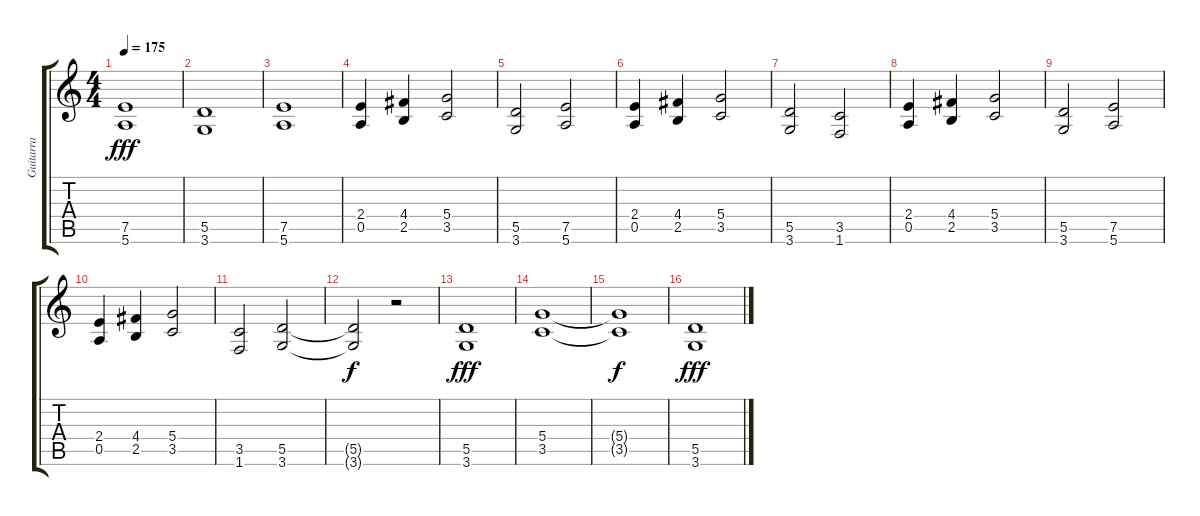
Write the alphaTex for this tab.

\track ("Guitarra" "Guitarra") {instrument distortionguitar}
\staff {score tabs}
\tuning (E4 B3 G3 D3 A2 E2) {hide}
\ts (4 4)
\tempo 175
\clef g2
\ks c
(7.5 5.6).1{dy fff} |
(5.5 3.6).1 |
(7.5 5.6).1 |
(2.4 0.5).4 (4.4 2.5).4 (5.4 3.5).2 |
(5.5 3.6).2 (7.5 5.6).2 |
(2.4 0.5).4 (4.4 2.5).4 (5.4 3.5).2 |
(5.5 3.6).2 (3.5 1.6).2 |
(2.4 0.5).4 (4.4 2.5).4 (5.4 3.5).2 |
(5.5 3.6).2 (7.5 5.6).2 |
(2.4 0.5).4 (4.4 2.5).4 (5.4 3.5).2 |
(3.5 1.6).2 (5.5 3.6).2 |
(5.5{t} 3.6{t}).2{dy f} r.2 |
(5.5 3.6).1{dy fff} |
(5.4 3.5).1 |
(5.4{t} 3.5{t}).1{dy f} |
(5.5 3.6).1{dy fff}
